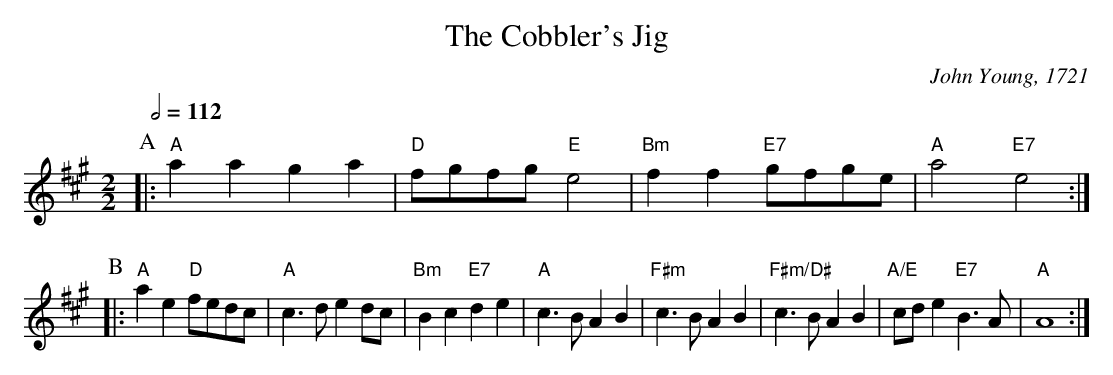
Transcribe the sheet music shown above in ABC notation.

X:1
T:The Cobbler's Jig
M:2/2
L:1/4
Q:1/2=112
C:John Young, 1721
K:A
P:A
|: "A"aa ga | "D"f/g/f/g/ "E"e2 | "Bm"ff "E7"g/f/g/e/ | "A"a2 "E7"e2 :|
P:B
|: "A"ae "D"f/e/d/c/ | "A"c>ded/c/ | "Bm"Bc "E7"de | "A"c>B AB |\
"F#m"c>B AB | "F#m/D#"c>B AB | "A/E"c/d/e "E7"B>A | "A"A4 :|
